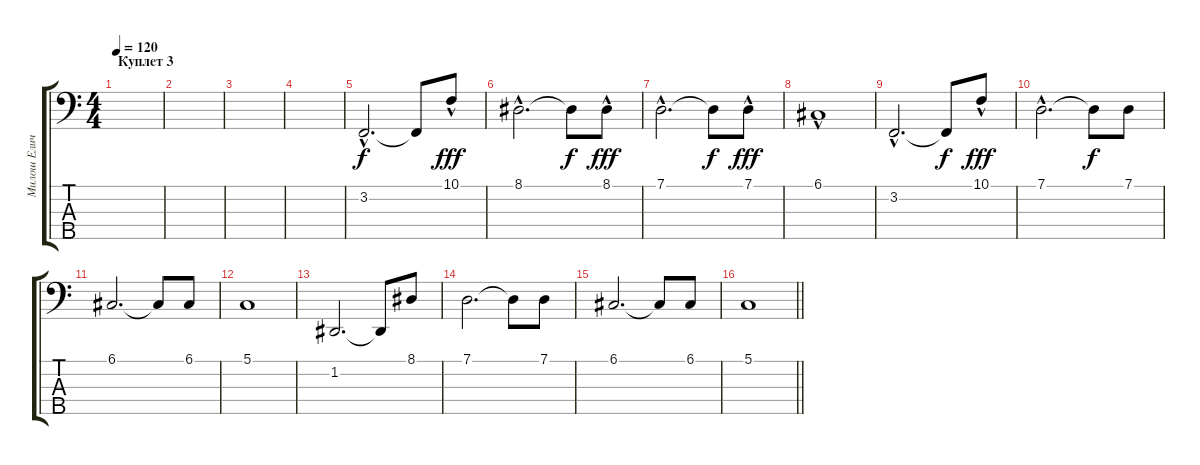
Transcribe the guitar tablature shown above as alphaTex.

\track ("Милош Елич" "Милош Елич") {instrument brightacousticpiano}
\staff {score tabs}
\tuning (G2 D2 A1 E1 B0) {hide}
\ts (4 4)
\section ("" "Куплет 3")
\tempo 120
\clef f4
\ks c
|
|
|
|
3.2{hac}.2{d} 3.2{t}.8{dy f} 10.1{hac}.8{dy fff} |
8.1{hac}.2{d} 8.1{t}.8{dy f} 8.1{hac}.8{dy fff} |
7.1{hac}.2{d} 7.1{t}.8{dy f} 7.1{hac}.8{dy fff} |
6.1{hac}.1 |
3.2{hac}.2{d} 3.2{t}.8{dy f} 10.1{hac}.8{dy fff} |
7.1{hac}.2{d} 7.1{t}.8{dy f} 7.1.8 |
6.1.2{d} 6.1{t}.8 6.1.8 |
5.1.1 |
1.2.2{d} 1.2{t}.8 8.1.8 |
7.1.2{d} 7.1{t}.8 7.1.8 |
6.1.2{d} 6.1{t}.8 6.1.8 |
\barLineRight lightlight
5.1.1
